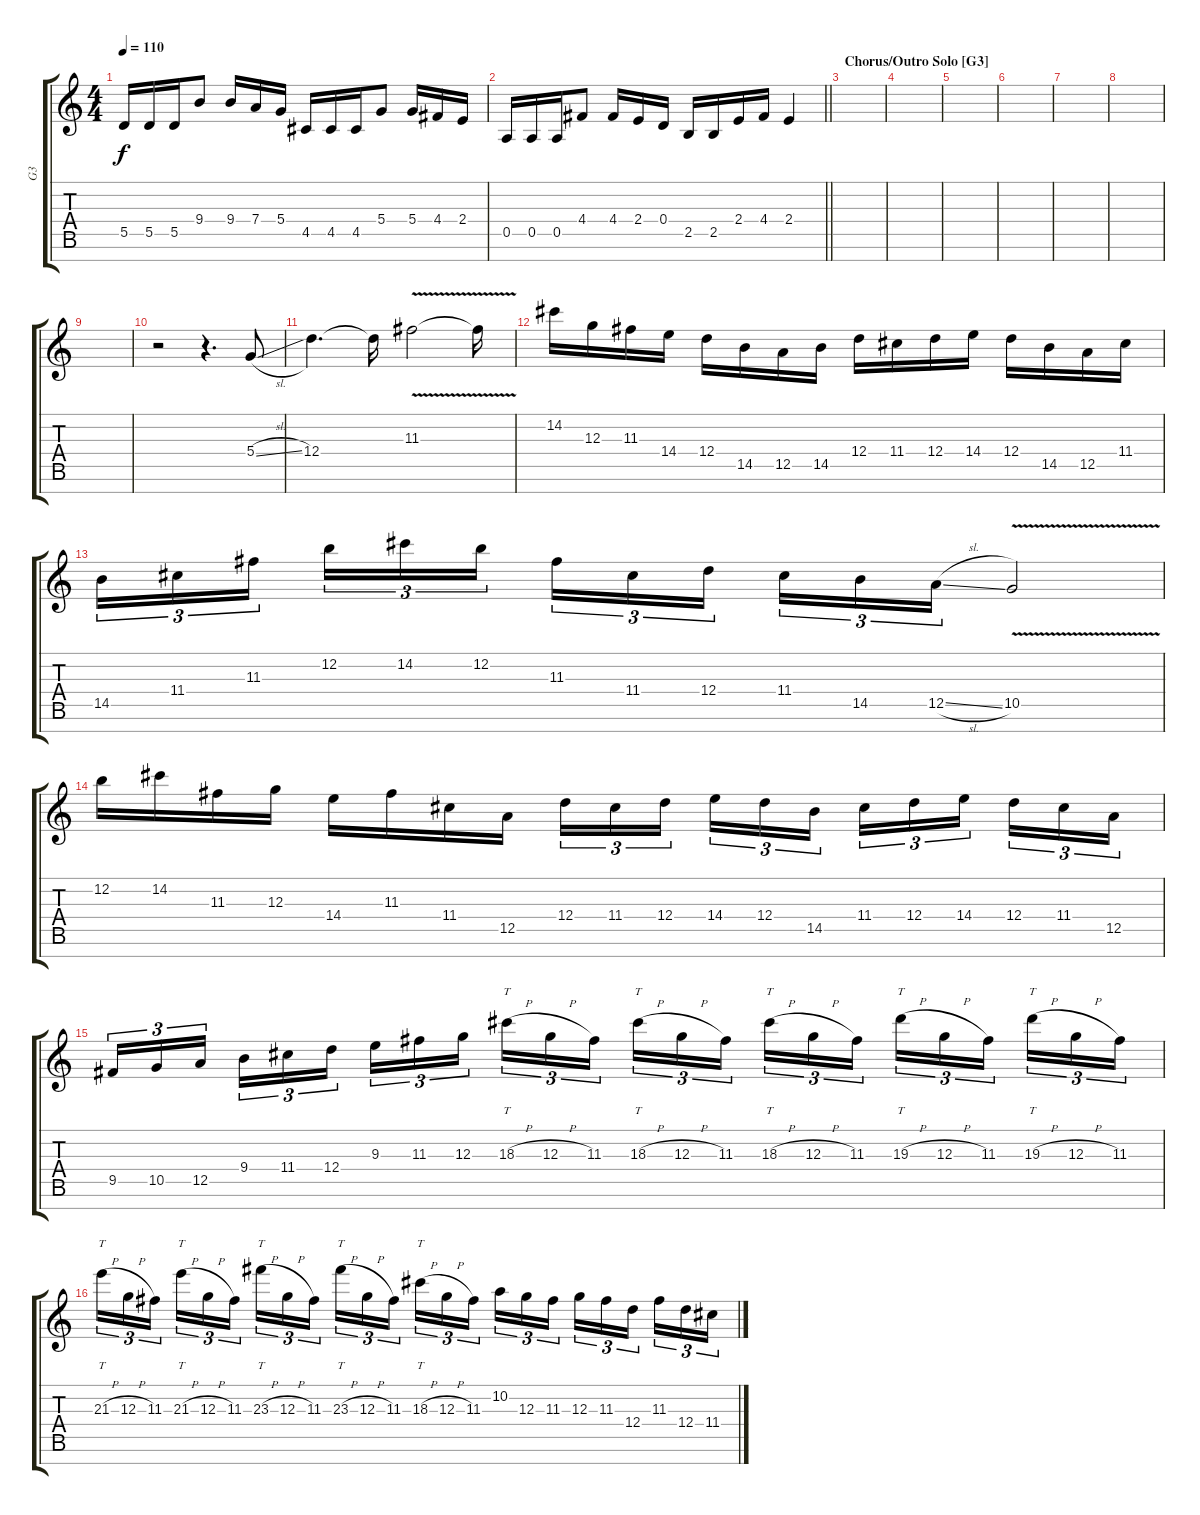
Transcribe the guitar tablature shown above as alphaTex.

\track ("G3" "G3") {instrument distortionguitar}
\staff {score tabs}
\tuning (E4 B3 G3 D3 A2 E2 B1) {hide}
\ts (4 4)
\tempo 110
\clef g2
\ks c
5.5.16{dy f} 5.5.16 5.5.16 9.4.8 9.4.16 7.4.16 5.4.16 4.5.16 4.5.16 4.5.16 5.4.8 5.4.16 4.4.16 2.4.16 |
\barLineRight lightlight
0.5.16 0.5.16 0.5.16 4.4.8 4.4.16 2.4.16 0.4.16 2.5.16 2.5.16 2.4.16 4.4.16 2.4.4 |
\section ("" "Chorus/Outro Solo [G3]")
|
|
|
|
|
|
|
r.2{volume 13 balance 8} r.4{d} 5.4{sl}.8 |
12.4.4{d} 12.4{t}.16 11.3{v}.2 11.3{t}.16 |
14.2.16 12.3.16 11.3.16 14.4.16 12.4.16 14.5.16 12.5.16 14.5.16 12.4.16 11.4.16 12.4.16 14.4.16 12.4.16 14.5.16 12.5.16 11.4.16 |
14.5.16{tu (3 2)} 11.4.16{tu (3 2)} 11.3.16{tu (3 2) beam splitsecondary} 12.2.16{tu (3 2)} 14.2.16{tu (3 2)} 12.2.16{tu (3 2)} 11.3.16{tu (3 2)} 11.4.16{tu (3 2)} 12.4.16{tu (3 2) beam splitsecondary} 11.4.16{tu (3 2)} 14.5.16{tu (3 2)} 12.5{sl}.16{tu (3 2)} 10.5{v}.2 |
12.2.16 14.2.16 11.3.16 12.3.16 14.4.16 11.3.16 11.4.16 12.5.16 12.4.16{tu (3 2)} 11.4.16{tu (3 2)} 12.4.16{tu (3 2) beam splitsecondary} 14.4.16{tu (3 2)} 12.4.16{tu (3 2)} 14.5.16{tu (3 2)} 11.4.16{tu (3 2)} 12.4.16{tu (3 2)} 14.4.16{tu (3 2) beam splitsecondary} 12.4.16{tu (3 2)} 11.4.16{tu (3 2)} 12.5.16{tu (3 2)} |
9.5.16{tu (3 2)} 10.5.16{tu (3 2)} 12.5.16{tu (3 2) beam splitsecondary} 9.4.16{tu (3 2)} 11.4.16{tu (3 2)} 12.4.16{tu (3 2)} 9.3.16{tu (3 2)} 11.3.16{tu (3 2)} 12.3.16{tu (3 2) beam splitsecondary} 18.3{h}.16{tt tu (3 2)} 12.3{h}.16{tu (3 2)} 11.3.16{tu (3 2)} 18.3{h}.16{tt tu (3 2)} 12.3{h}.16{tu (3 2)} 11.3.16{tu (3 2) beam splitsecondary} 18.3{h}.16{tt tu (3 2)} 12.3{h}.16{tu (3 2)} 11.3.16{tu (3 2)} 19.3{h}.16{tt tu (3 2)} 12.3{h}.16{tu (3 2)} 11.3.16{tu (3 2) beam splitsecondary} 19.3{h}.16{tt tu (3 2)} 12.3{h}.16{tu (3 2)} 11.3.16{tu (3 2)} |
21.3{h}.16{tt tu (3 2)} 12.3{h}.16{tu (3 2)} 11.3.16{tu (3 2) beam splitsecondary} 21.3{h}.16{tt tu (3 2)} 12.3{h}.16{tu (3 2)} 11.3.16{tu (3 2)} 23.3{h}.16{tt tu (3 2)} 12.3{h}.16{tu (3 2)} 11.3.16{tu (3 2) beam splitsecondary} 23.3{h}.16{tt tu (3 2)} 12.3{h}.16{tu (3 2)} 11.3.16{tu (3 2)} 18.3{h}.16{tt tu (3 2)} 12.3{h}.16{tu (3 2)} 11.3.16{tu (3 2) beam splitsecondary} 10.2.16{tu (3 2)} 12.3.16{tu (3 2)} 11.3.16{tu (3 2)} 12.3.16{tu (3 2)} 11.3.16{tu (3 2)} 12.4.16{tu (3 2) beam splitsecondary} 11.3.16{tu (3 2)} 12.4.16{tu (3 2)} 11.4.16{tu (3 2)}
